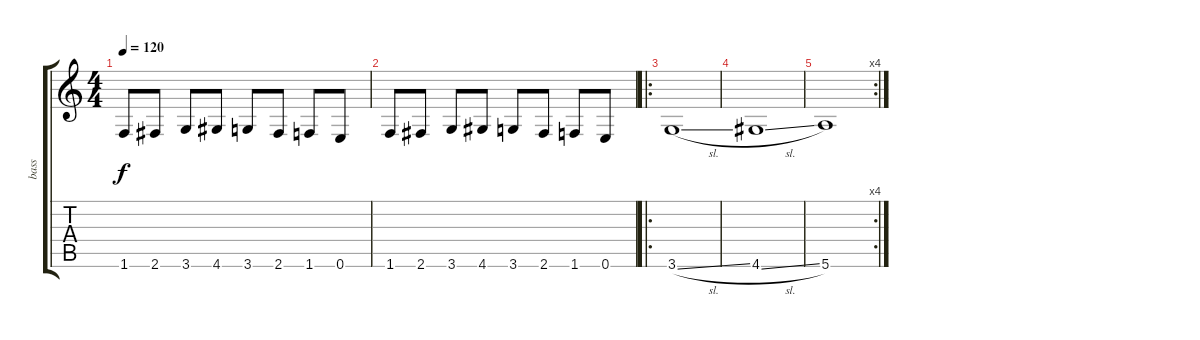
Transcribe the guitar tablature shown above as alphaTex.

\track ("bass" "bass") {instrument electricbasspick}
\staff {score tabs}
\tuning (E4 B3 G3 D3 A2 E2) {hide}
\ts (4 4)
\tempo 120
\clef g2
\ks c
1.6.8{dy f} 2.6.8 3.6.8 4.6.8 3.6.8 2.6.8 1.6.8 0.6.8 |
1.6.8 2.6.8 3.6.8 4.6.8 3.6.8 2.6.8 1.6.8 0.6.8 |
\ro
3.6{sl}.1 |
4.6{sl}.1 |
\rc 4
5.6.1
